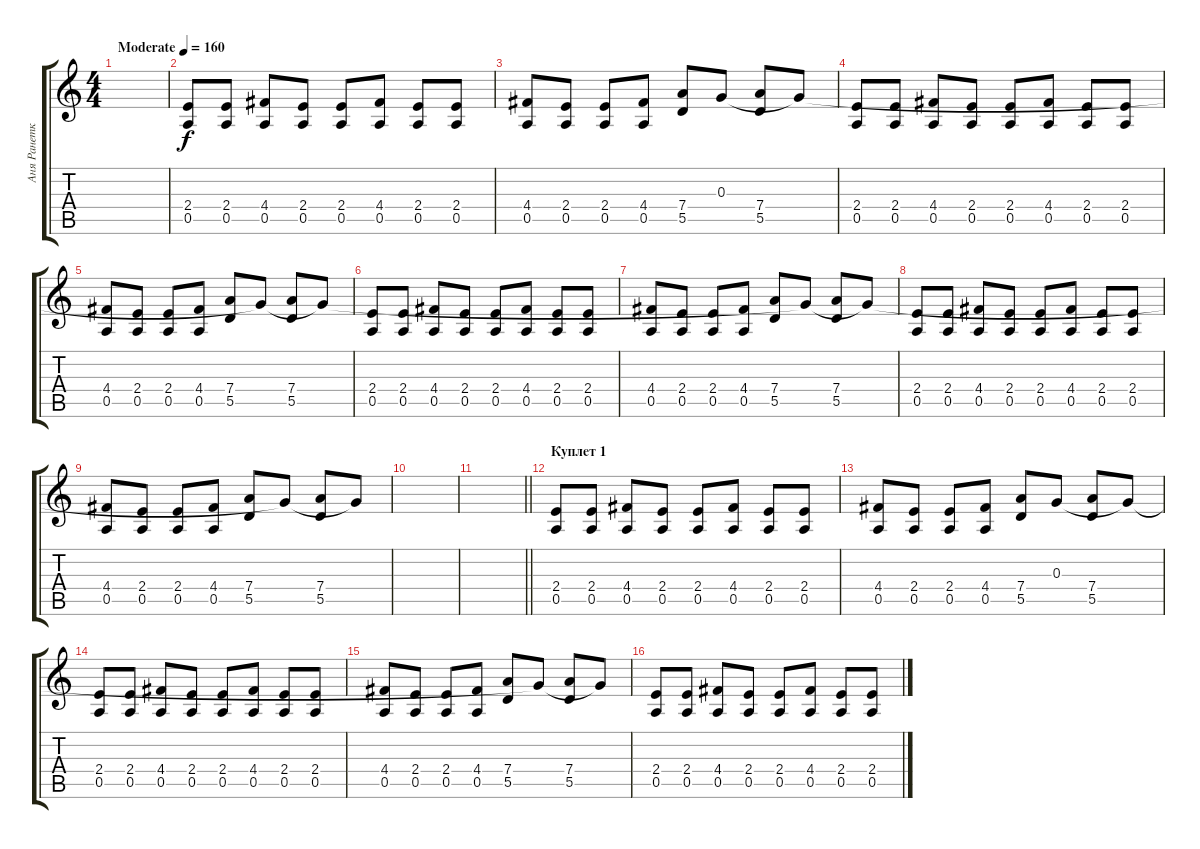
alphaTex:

\track ("Аня Ранетка" "Аня Ранетк") {instrument acousticguitarsteel}
\staff {score tabs}
\tuning (E4 B3 G3 D3 A2 E2) {hide}
\ts (4 4)
\tempo (160 "Moderate")
\clef g2
\ks c
|
(2.4 0.5).8 (2.4 0.5).8 (4.4 0.5).8 (2.4 0.5).8 (2.4 0.5).8 (4.4 0.5).8 (2.4 0.5).8 (2.4 0.5).8 |
(4.4 0.5).8 (2.4 0.5).8 (2.4 0.5).8 (4.4 0.5).8 (7.4 5.5).8 0.3.8 (7.4 5.5).8 0.3{t}.8 |
(2.4 0.5).8 (2.4 0.5).8 (4.4 0.5).8 (2.4 0.5).8 (2.4 0.5).8 (4.4 0.5).8 (2.4 0.5).8 (2.4 0.5).8 |
(4.4 0.5).8 (2.4 0.5).8 (2.4 0.5).8 (4.4 0.5).8 (7.4 5.5).8 0.3{t}.8 (7.4 5.5).8 0.3{t}.8 |
(2.4 0.5).8 (2.4 0.5).8 (4.4 0.5).8 (2.4 0.5).8 (2.4 0.5).8 (4.4 0.5).8 (2.4 0.5).8 (2.4 0.5).8 |
(4.4 0.5).8 (2.4 0.5).8 (2.4 0.5).8 (4.4 0.5).8 (7.4 5.5).8 0.3{t}.8 (7.4 5.5).8 0.3{t}.8 |
(2.4 0.5).8 (2.4 0.5).8 (4.4 0.5).8 (2.4 0.5).8 (2.4 0.5).8 (4.4 0.5).8 (2.4 0.5).8 (2.4 0.5).8 |
(4.4 0.5).8 (2.4 0.5).8 (2.4 0.5).8 (4.4 0.5).8 (7.4 5.5).8 0.3{t}.8 (7.4 5.5).8 0.3{t}.8 |
|
\barLineRight lightlight
|
\section ("" "Куплет 1")
(2.4 0.5).8 (2.4 0.5).8 (4.4 0.5).8 (2.4 0.5).8 (2.4 0.5).8 (4.4 0.5).8 (2.4 0.5).8 (2.4 0.5).8 |
(4.4 0.5).8 (2.4 0.5).8 (2.4 0.5).8 (4.4 0.5).8 (7.4 5.5).8 0.3.8 (7.4 5.5).8 0.3{t}.8 |
(2.4 0.5).8 (2.4 0.5).8 (4.4 0.5).8 (2.4 0.5).8 (2.4 0.5).8 (4.4 0.5).8 (2.4 0.5).8 (2.4 0.5).8 |
(4.4 0.5).8 (2.4 0.5).8 (2.4 0.5).8 (4.4 0.5).8 (7.4 5.5).8 0.3{t}.8 (7.4 5.5).8 0.3{t}.8 |
(2.4 0.5).8 (2.4 0.5).8 (4.4 0.5).8 (2.4 0.5).8 (2.4 0.5).8 (4.4 0.5).8 (2.4 0.5).8 (2.4 0.5).8
